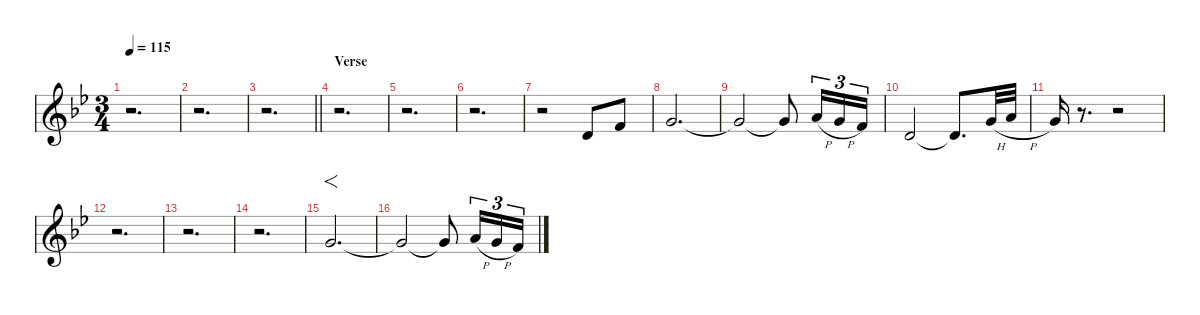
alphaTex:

\defaultSystemsLayout 4
\hideDynamics
\bracketExtendMode nobrackets
\singleTrackTrackNamePolicy hidden
\multiTrackTrackNamePolicy hidden
\firstSystemTrackNameMode fullname
\firstSystemTrackNameOrientation horizontal
\otherSystemsTrackNameOrientation horizontal
\track ("Flute" "picc.") {defaultSystemsLayout 8 instrument piccolo}
\staff {score}
\tuning (E4 B3 G3 D3 A2 E2)
\ts (3 4)
\tempo 115
\clef g2
\ks gminor
r.2{d dy f beam Down} |
r.2{d beam Down} |
\barLineRight lightlight
r.2{d beam Down} |
\section ("" "Verse")
r.2{d beam Down} |
r.2{d beam Down} |
r.2{d beam Down} |
r.2{beam Down} 7.3{acc forcenatural}.8{dy p beam Up} 6.2{acc forcenatural}.8{dy mp beam Up} |
8.2{acc forcenatural}.2{d dy f beam Up} |
8.2{t acc forcenatural}.2{beam Up} 8.2{t acc forcenatural}.8{beam Up} 10.2{h acc forcenatural}.16{tu (3 2) beam Up} 8.2{h acc forcenatural}.16{tu (3 2) beam Up} 6.2{acc forcenatural}.16{tu (3 2) beam Up} |
7.3{acc forcenatural}.2{dy mf beam Up} 7.3{t acc forcenatural}.8{d dy f beam Up} 8.2{h acc forcenatural}.32{beam Up} 10.2{h acc forcenatural}.32{beam Up} |
8.2{acc forcenatural}.16{beam Up} r.8{d beam Up} r.2{beam Up} |
r.2{d beam Down} |
r.2{d beam Down} |
r.2{d beam Down} |
8.2{acc forcenatural}.2{f d dy mf beam Up} |
8.2{t acc forcenatural}.2{dy f beam Up} 8.2{t acc forcenatural}.8{beam Up} 10.2{h acc forcenatural}.16{tu (3 2) beam Up} 8.2{h acc forcenatural}.16{tu (3 2) beam Up} 6.2{acc forcenatural}.16{tu (3 2) beam Up}
